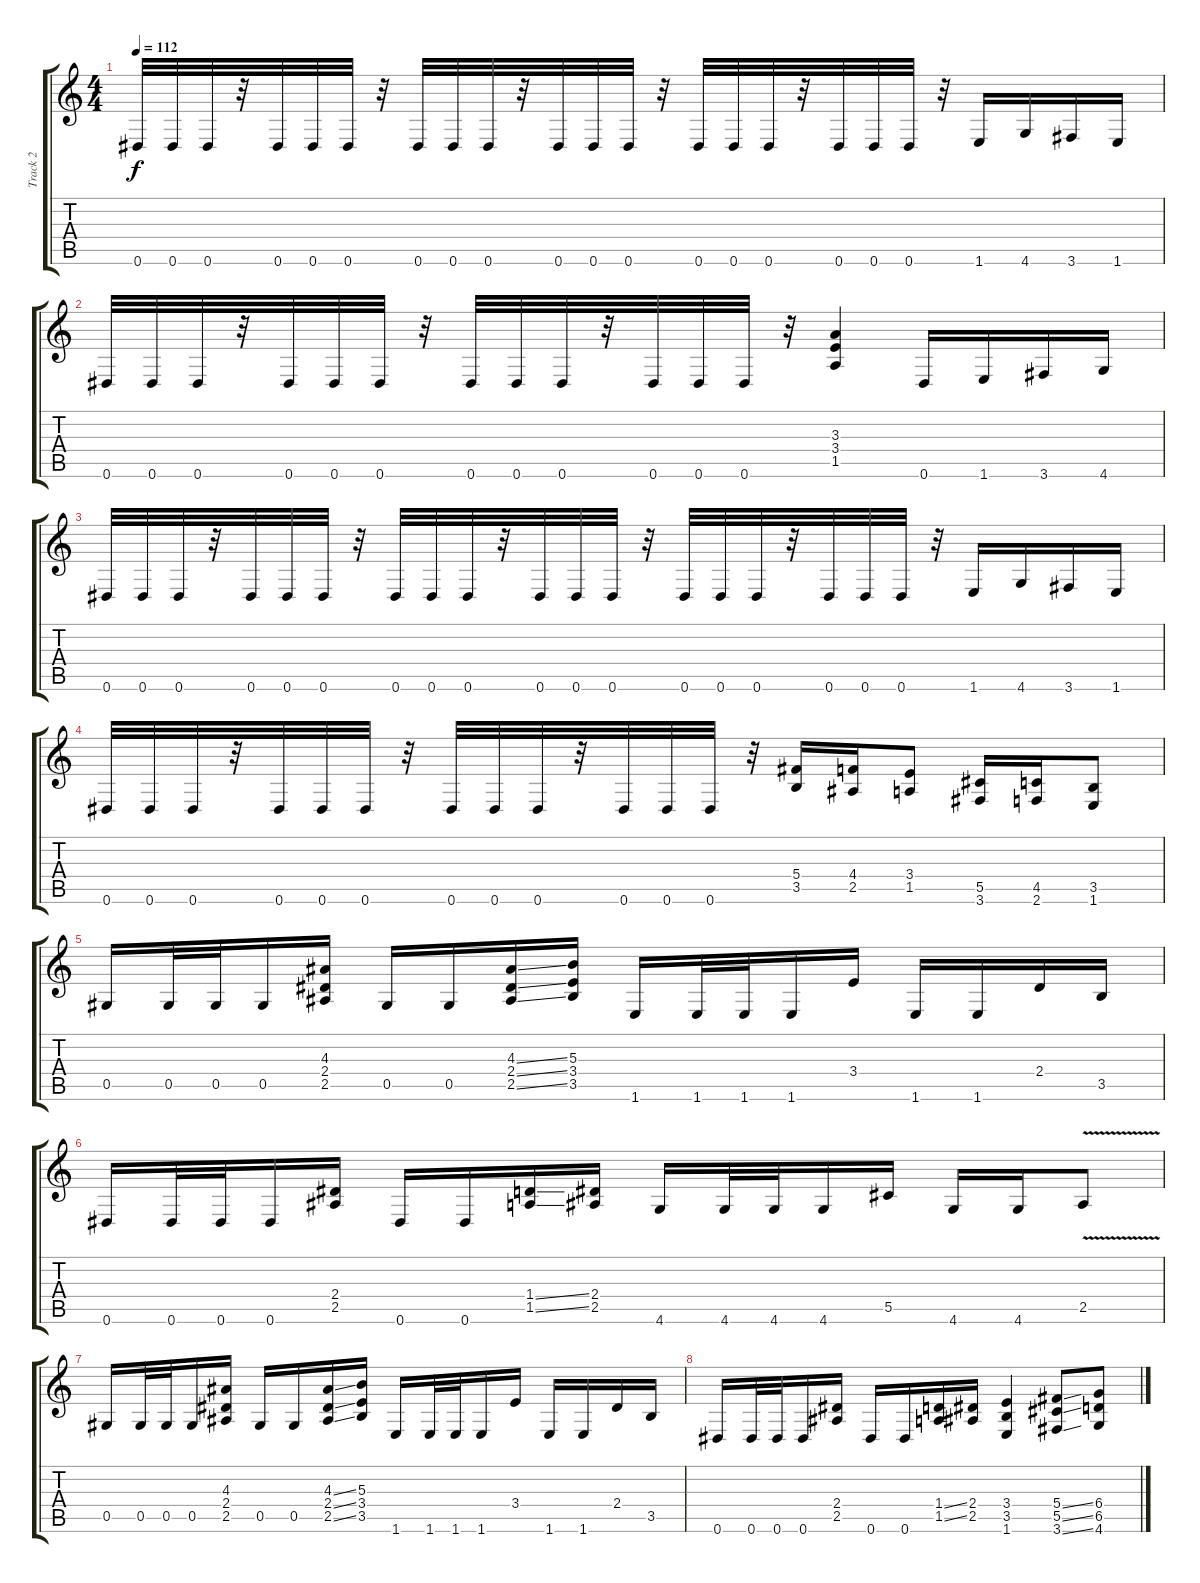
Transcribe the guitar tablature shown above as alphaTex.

\track ("Track 2" "Track 2") {instrument overdrivenguitar}
\staff {score tabs}
\tuning (Eb4 Bb3 Gb3 Db3 Ab2 Eb2) {hide}
\ts (4 4)
\tempo 112
\clef g2
\ks c
0.6.32{dy f} 0.6.32 0.6.32 r.32 0.6.32 0.6.32 0.6.32 r.32 0.6.32 0.6.32 0.6.32 r.32 0.6.32 0.6.32 0.6.32 r.32 0.6.32 0.6.32 0.6.32 r.32 0.6.32 0.6.32 0.6.32 r.32 1.6.16 4.6.16 3.6.16 1.6.16 |
0.6.32 0.6.32 0.6.32 r.32 0.6.32 0.6.32 0.6.32 r.32 0.6.32 0.6.32 0.6.32 r.32 0.6.32 0.6.32 0.6.32 r.32 (3.3 3.4 1.5).4 0.6.16 1.6.16 3.6.16 4.6.16 |
0.6.32 0.6.32 0.6.32 r.32 0.6.32 0.6.32 0.6.32 r.32 0.6.32 0.6.32 0.6.32 r.32 0.6.32 0.6.32 0.6.32 r.32 0.6.32 0.6.32 0.6.32 r.32 0.6.32 0.6.32 0.6.32 r.32 1.6.16 4.6.16 3.6.16 1.6.16 |
0.6.32 0.6.32 0.6.32 r.32 0.6.32 0.6.32 0.6.32 r.32 0.6.32 0.6.32 0.6.32 r.32 0.6.32 0.6.32 0.6.32 r.32 (5.4 3.5).16 (4.4 2.5).16 (3.4 1.5).8 (5.5 3.6).16 (4.5 2.6).16 (3.5 1.6).8 |
0.5.16 0.5.32 0.5.32 0.5.16 (4.3 2.4 2.5).16 0.5.16 0.5.16 (4.3{ss} 2.4{ss} 2.5{ss}).16 (5.3 3.4 3.5).16 1.6.16 1.6.32 1.6.32 1.6.16 3.4.16 1.6.16 1.6.16 2.4.16 3.5.16 |
0.6.16 0.6.32 0.6.32 0.6.16 (2.4 2.5).16 0.6.16 0.6.16 (1.4{ss} 1.5{ss}).16 (2.4 2.5).16 4.6.16 4.6.32 4.6.32 4.6.16 5.5.16 4.6.16 4.6.16 2.5{v}.8 |
0.5.16 0.5.32 0.5.32 0.5.16 (4.3 2.4 2.5).16 0.5.16 0.5.16 (4.3{ss} 2.4{ss} 2.5{ss}).16 (5.3 3.4 3.5).16 1.6.16 1.6.32 1.6.32 1.6.16 3.4.16 1.6.16 1.6.16 2.4.16 3.5.16 |
0.6.16 0.6.32 0.6.32 0.6.16 (2.4 2.5).16 0.6.16 0.6.16 (1.4{ss} 1.5{ss}).16 (2.4 2.5).16 (3.4 3.5 1.6).4 (5.4{ss} 5.5{ss} 3.6{ss}).8 (6.4 6.5 4.6).8
